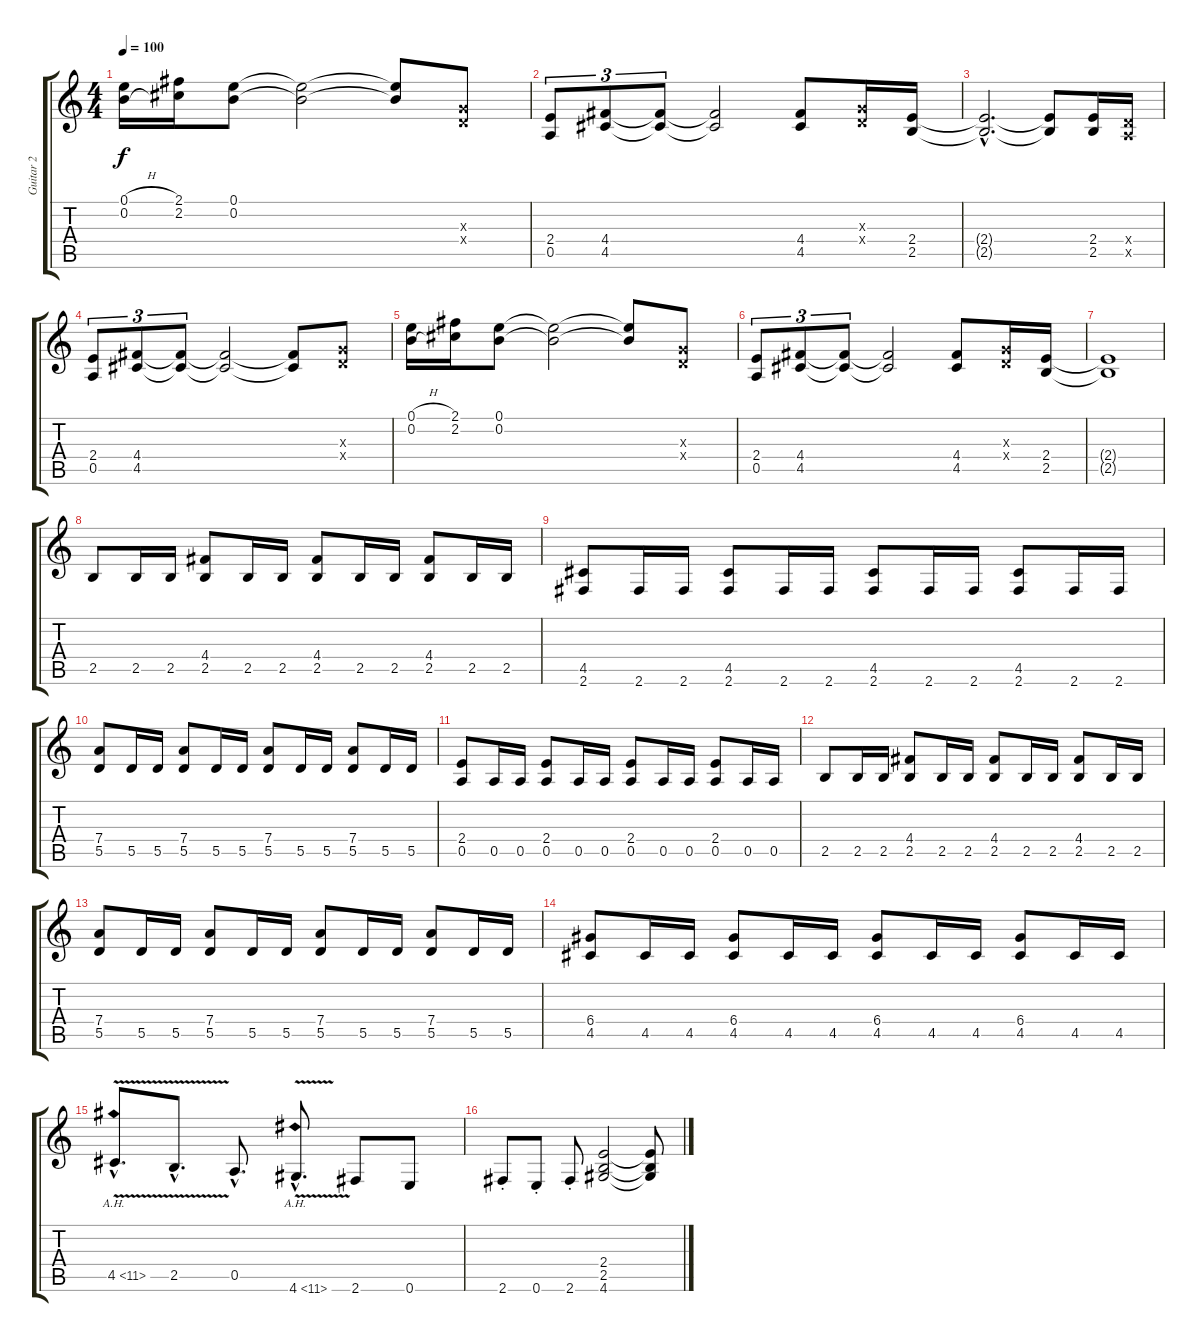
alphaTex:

\track ("Guitar 2" "Guitar 2") {instrument overdrivenguitar}
\staff {score tabs}
\tuning (E4 B3 G3 D3 A2 E2) {hide}
\ts (4 4)
\tempo 100
\clef g2
\ks c
(0.1{h} 0.2{h}).16{dy f} (2.1 2.2).16 (0.1 0.2).8 (0.1{t} 0.2{t}).2 (0.1{t} 0.2{t}).8 (0.3{x} 0.4{x}).8 |
(2.4 0.5).8{tu (3 2)} (4.4 4.5).8{tu (3 2)} (4.4{t} 4.5{t}).8{tu (3 2)} (4.4{t} 4.5{t}).2 (4.4 4.5).8 (0.3{x} 0.4{x}).16 (2.4 2.5).16 |
(2.4{hac t} 2.5{hac t}).2{d} (2.4{t} 2.5{t}).8 (2.4 2.5).16 (0.4{x} 0.5{x}).16 |
(2.4 0.5).8{tu (3 2)} (4.4 4.5).8{tu (3 2)} (4.4{t} 4.5{t}).8{tu (3 2)} (4.4{t} 4.5{t}).2 (4.4{t} 4.5{t}).8 (0.3{x} 0.4{x}).8 |
(0.1{h} 0.2{h}).16 (2.1 2.2).16 (0.1 0.2).8 (0.1{t} 0.2{t}).2 (0.1{t} 0.2{t}).8 (0.3{x} 0.4{x}).8 |
(2.4 0.5).8{tu (3 2)} (4.4 4.5).8{tu (3 2)} (4.4{t} 4.5{t}).8{tu (3 2)} (4.4{t} 4.5{t}).2 (4.4 4.5).8 (0.3{x} 0.4{x}).16 (2.4 2.5).16 |
(2.4{t} 2.5{t}).1 |
2.5.8 2.5.16 2.5.16 (4.4 2.5).8 2.5.16 2.5.16 (4.4 2.5).8 2.5.16 2.5.16 (4.4 2.5).8 2.5.16 2.5.16 |
(4.5 2.6).8 2.6.16 2.6.16 (4.5 2.6).8 2.6.16 2.6.16 (4.5 2.6).8 2.6.16 2.6.16 (4.5 2.6).8 2.6.16 2.6.16 |
(7.4 5.5).8 5.5.16 5.5.16 (7.4 5.5).8 5.5.16 5.5.16 (7.4 5.5).8 5.5.16 5.5.16 (7.4 5.5).8 5.5.16 5.5.16 |
(2.4 0.5).8 0.5.16 0.5.16 (2.4 0.5).8 0.5.16 0.5.16 (2.4 0.5).8 0.5.16 0.5.16 (2.4 0.5).8 0.5.16 0.5.16 |
2.5.8 2.5.16 2.5.16 (4.4 2.5).8 2.5.16 2.5.16 (4.4 2.5).8 2.5.16 2.5.16 (4.4 2.5).8 2.5.16 2.5.16 |
(7.4 5.5).8 5.5.16 5.5.16 (7.4 5.5).8 5.5.16 5.5.16 (7.4 5.5).8 5.5.16 5.5.16 (7.4 5.5).8 5.5.16 5.5.16 |
(6.4 4.5).8 4.5.16 4.5.16 (6.4 4.5).8 4.5.16 4.5.16 (6.4 4.5).8 4.5.16 4.5.16 (6.4 4.5).8 4.5.16 4.5.16 |
4.5{ah 7 v hac}.8{d} 2.5{v hac}.8{d} 0.5{hac}.8{d} 4.6{ah 7 v hac}.8{d} 2.6.8 0.6.8 |
2.6{st}.8 0.6{st}.8 2.6{st}.8 (2.4 2.5 4.6).2 (2.4{t} 2.5{t} 4.6{t}).8
